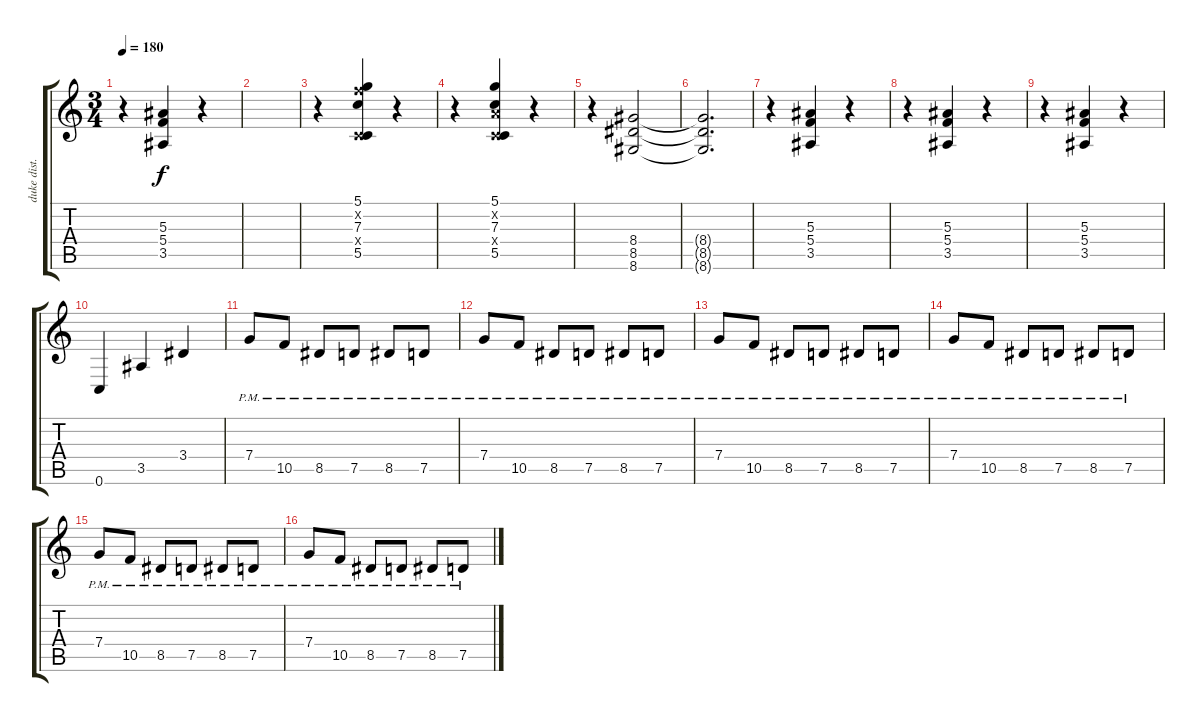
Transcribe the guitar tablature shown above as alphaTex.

\track ("duke dist." "duke dist.") {instrument distortionguitar}
\staff {score tabs}
\tuning (D4 A3 F3 C3 G2 C2) {hide}
\ts (3 4)
\tempo 180
\clef g2
\ks c
r.4{dy f} (5.3 5.4 3.5).4 r.4 |
|
r.4 (5.1 8.2{x} 7.3 0.4{x} 5.5).4 r.4 |
r.4 (5.1 0.2{x} 7.3 0.4{x} 5.5).4 r.4 |
r.4 (8.4 8.5 8.6).2 |
(8.4{t} 8.5{t} 8.6{t}).2{d} |
r.4 (5.3 5.4 3.5).4 r.4 |
r.4 (5.3 5.4 3.5).4 r.4 |
r.4 (5.3 5.4 3.5).4 r.4 |
0.6.4 3.5.4 3.4.4 |
7.4{pm}.8 10.5{pm}.8 8.5{pm}.8 7.5{pm}.8 8.5{pm}.8 7.5{pm}.8 |
7.4{pm}.8 10.5{pm}.8 8.5{pm}.8 7.5{pm}.8 8.5{pm}.8 7.5{pm}.8 |
7.4{pm}.8 10.5{pm}.8 8.5{pm}.8 7.5{pm}.8 8.5{pm}.8 7.5{pm}.8 |
7.4{pm}.8 10.5{pm}.8 8.5{pm}.8 7.5{pm}.8 8.5{pm}.8 7.5{pm}.8 |
7.4{pm}.8 10.5{pm}.8 8.5{pm}.8 7.5{pm}.8 8.5{pm}.8 7.5{pm}.8 |
7.4{pm}.8 10.5{pm}.8 8.5{pm}.8 7.5{pm}.8 8.5{pm}.8 7.5{pm}.8
